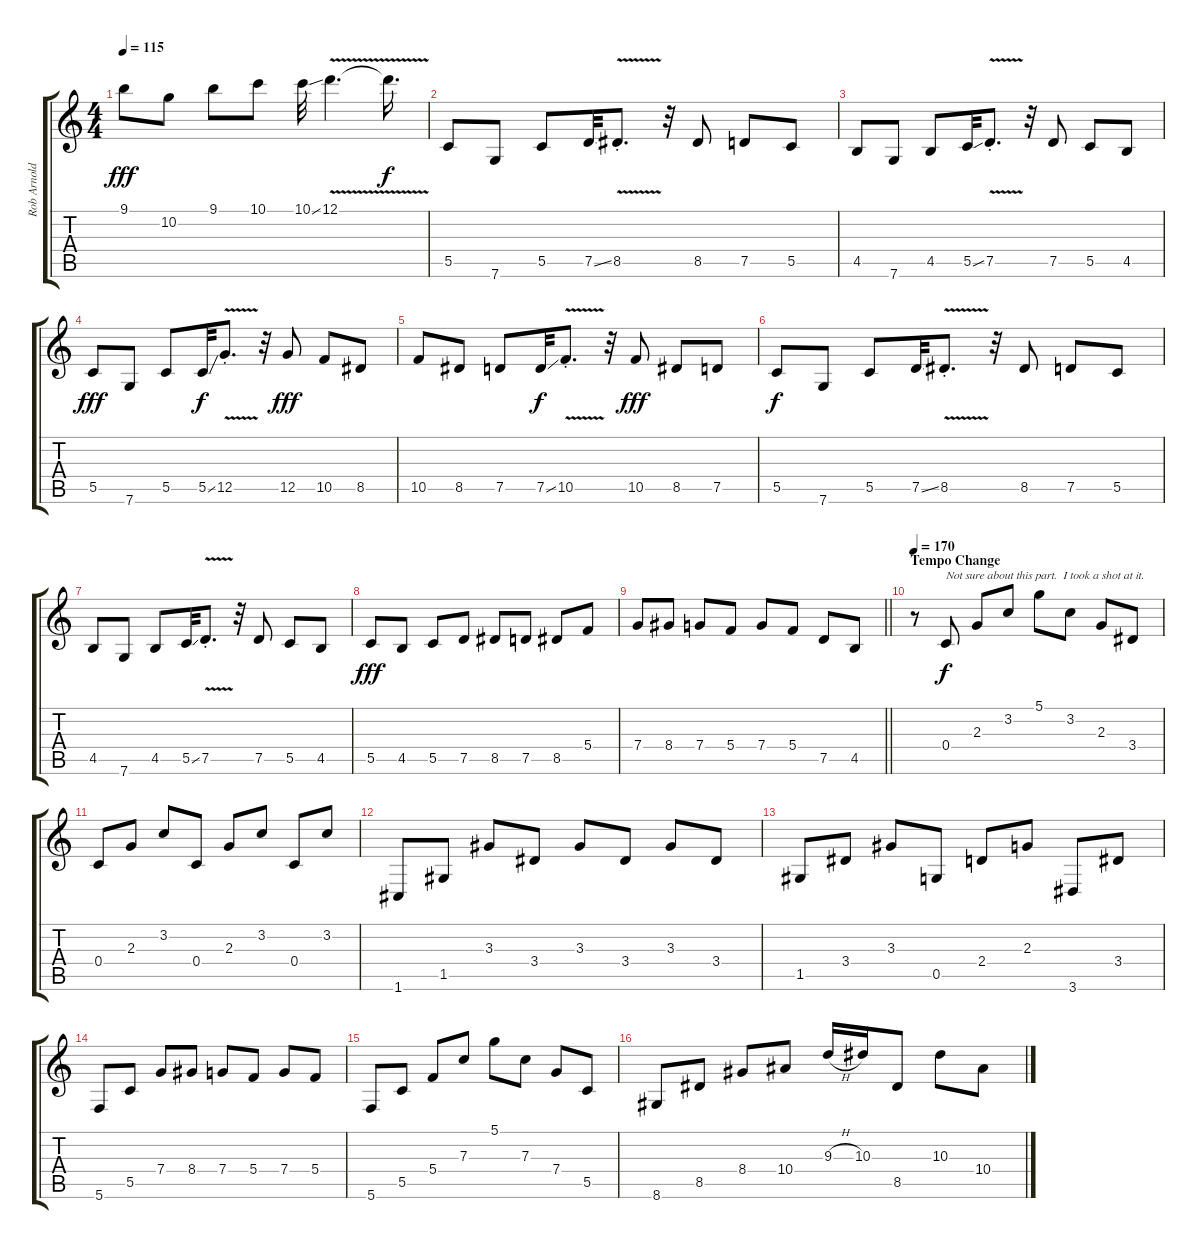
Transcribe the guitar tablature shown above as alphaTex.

\track ("Rob Arnold" "Rob Arnold") {instrument distortionguitar}
\staff {score tabs}
\tuning (D4 A3 F3 C3 G2 C2) {hide}
\ts (4 4)
\tempo 115
\clef g2
\ks c
9.1.8{dy fff} 10.2.8 9.1.8 10.1.8 10.1{ss}.32 12.1{v}.4{d} 12.1{t}.16{d dy f} |
5.5.8 7.6.8 5.5.8 7.5{ss}.32 8.5{v st}.8{d} r.32 8.5.8 7.5.8 5.5.8 |
4.5.8 7.6.8 4.5.8 5.5{ss}.32 7.5{v st}.8{d} r.32 7.5.8 5.5.8 4.5.8 |
5.5.8{dy fff} 7.6.8 5.5.8 5.5{ss}.32{dy f} 12.5{v st}.8{d} r.32 12.5.8{dy fff} 10.5.8 8.5.8 |
10.5.8 8.5.8 7.5.8 7.5{ss}.32{dy f} 10.5{v st}.8{d} r.32 10.5.8{dy fff} 8.5.8 7.5.8 |
5.5.8{dy f} 7.6.8 5.5.8 7.5{ss}.32 8.5{v st}.8{d} r.32 8.5.8 7.5.8 5.5.8 |
4.5.8 7.6.8 4.5.8 5.5{ss}.32 7.5{v st}.8{d} r.32 7.5.8 5.5.8 4.5.8 |
5.5.8{dy fff} 4.5.8 5.5.8 7.5.8 8.5.8 7.5.8 8.5.8 5.4.8 |
\barLineRight lightlight
7.4.8 8.4.8 7.4.8 5.4.8 7.4.8 5.4.8 7.5.8 4.5.8 |
\section ("" "Tempo Change")
\tempo 170
r.8{volume 9 balance 8 instrument acousticguitarsteel} 0.4.8{txt "Not sure about this part.  I took a shot at it." dy f} 2.3.8 3.2.8 5.1.8 3.2.8 2.3.8 3.4.8 |
0.4.8 2.3.8 3.2.8 0.4.8 2.3.8 3.2.8 0.4.8 3.2.8 |
1.6.8 1.5.8 3.3.8 3.4.8 3.3.8 3.4.8 3.3.8 3.4.8 |
1.5.8 3.4.8 3.3.8 0.5.8 2.4.8 2.3.8 3.6.8 3.4.8 |
5.6.8 5.5.8 7.4.8 8.4.8 7.4.8 5.4.8 7.4.8 5.4.8 |
5.6.8 5.5.8 5.4.8 7.3.8 5.1.8 7.3.8 7.4.8 5.5.8 |
8.6.8 8.5.8 8.4.8 10.4.8 9.3{h}.16 10.3.16 8.5.8 10.3.8 10.4.8
